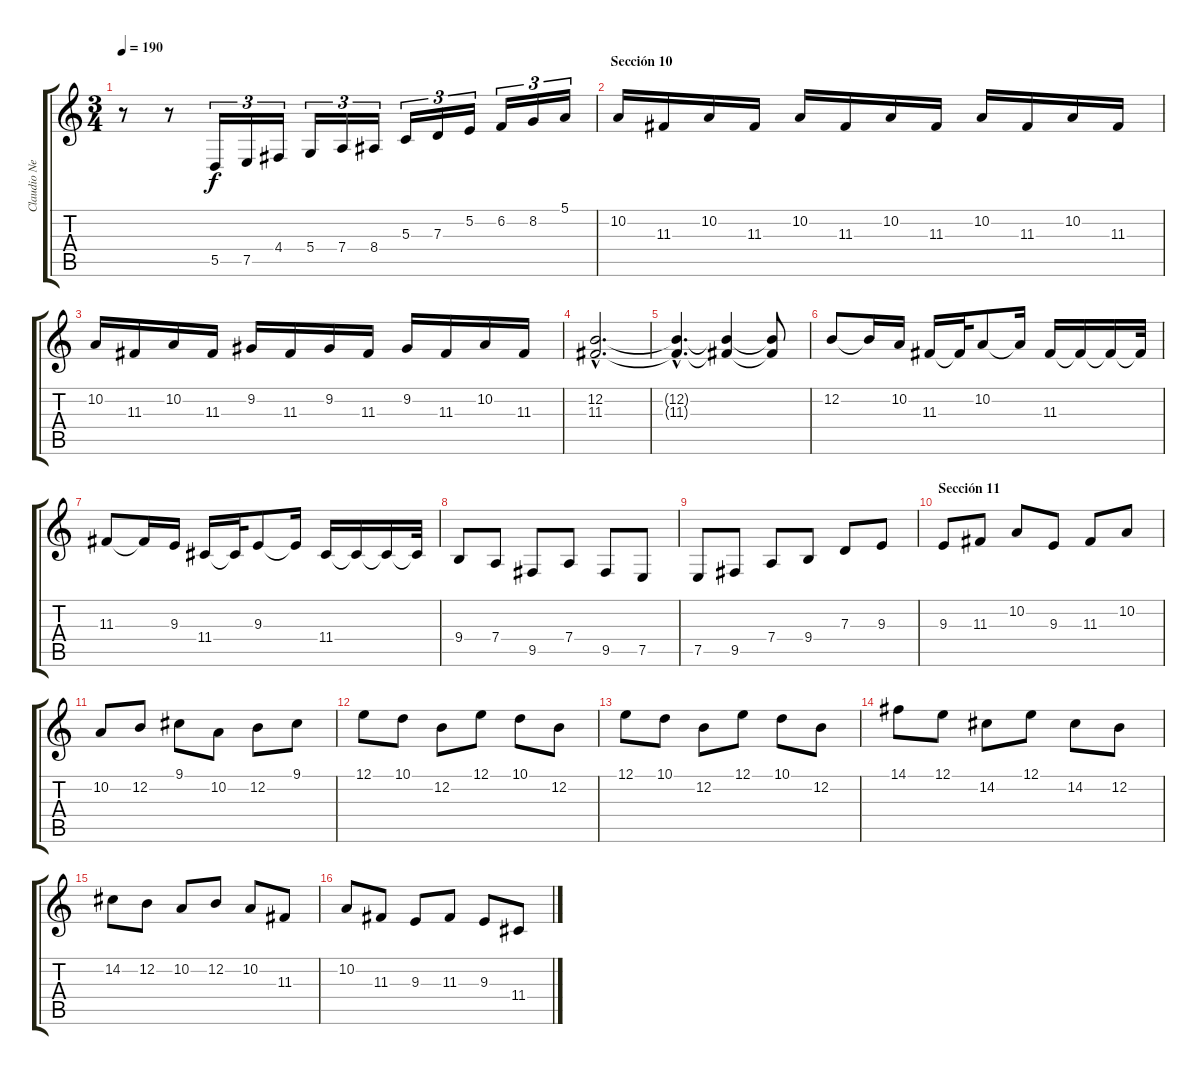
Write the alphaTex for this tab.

\track ("Claudio Nervi" "Claudio Ne") {instrument drawbarorgan}
\staff {score tabs}
\tuning (E4 B3 G3 D3 A2 E2) {hide}
\ts (3 4)
\tempo 190
\clef g2
\ks c
r.8{dy f} r.8 5.5.16{tu (3 2)} 7.5.16{tu (3 2)} 4.4.16{tu (3 2)} 5.4.16{tu (3 2)} 7.4.16{tu (3 2)} 8.4.16{tu (3 2)} 5.3.16{tu (3 2)} 7.3.16{tu (3 2)} 5.2.16{tu (3 2)} 6.2.16{tu (3 2)} 8.2.16{tu (3 2)} 5.1.16{tu (3 2)} |
\section ("" "Sección 10")
10.2.16 11.3.16 10.2.16 11.3.16 10.2.16 11.3.16 10.2.16 11.3.16 10.2.16 11.3.16 10.2.16 11.3.16 |
10.2.16 11.3.16 10.2.16 11.3.16 9.2.16 11.3.16 9.2.16 11.3.16 9.2.16 11.3.16 10.2.16 11.3.16 |
(12.2{hac} 11.3{hac}).2{d} |
(12.2{hac t} 11.3{hac t}).4{d} (12.2{t} 11.3{t}).4 (12.2{t} 11.3{t}).8 |
12.2.8 12.2{t}.16 10.2.16 11.3.16 11.3{t}.32 10.2.8 10.2{t}.16 11.3.16 11.3{t}.16 11.3{t}.16 11.3{t}.32 |
11.3.8 11.3{t}.16 9.3.16 11.4.16 11.4{t}.32 9.3.8 9.3{t}.16 11.4.16 11.4{t}.16 11.4{t}.16 11.4{t}.32 |
9.4.8 7.4.8 9.5.8 7.4.8 9.5.8 7.5.8 |
7.5.8 9.5.8 7.4.8 9.4.8 7.3.8 9.3.8 |
\section ("" "Sección 11")
9.3.8 11.3.8 10.2.8 9.3.8 11.3.8 10.2.8 |
10.2.8 12.2.8 9.1.8 10.2.8 12.2.8 9.1.8 |
12.1.8 10.1.8 12.2.8 12.1.8 10.1.8 12.2.8 |
12.1.8 10.1.8 12.2.8 12.1.8 10.1.8 12.2.8 |
14.1.8 12.1.8 14.2.8 12.1.8 14.2.8 12.2.8 |
14.2.8 12.2.8 10.2.8 12.2.8 10.2.8 11.3.8 |
10.2.8 11.3.8 9.3.8 11.3.8 9.3.8 11.4.8
